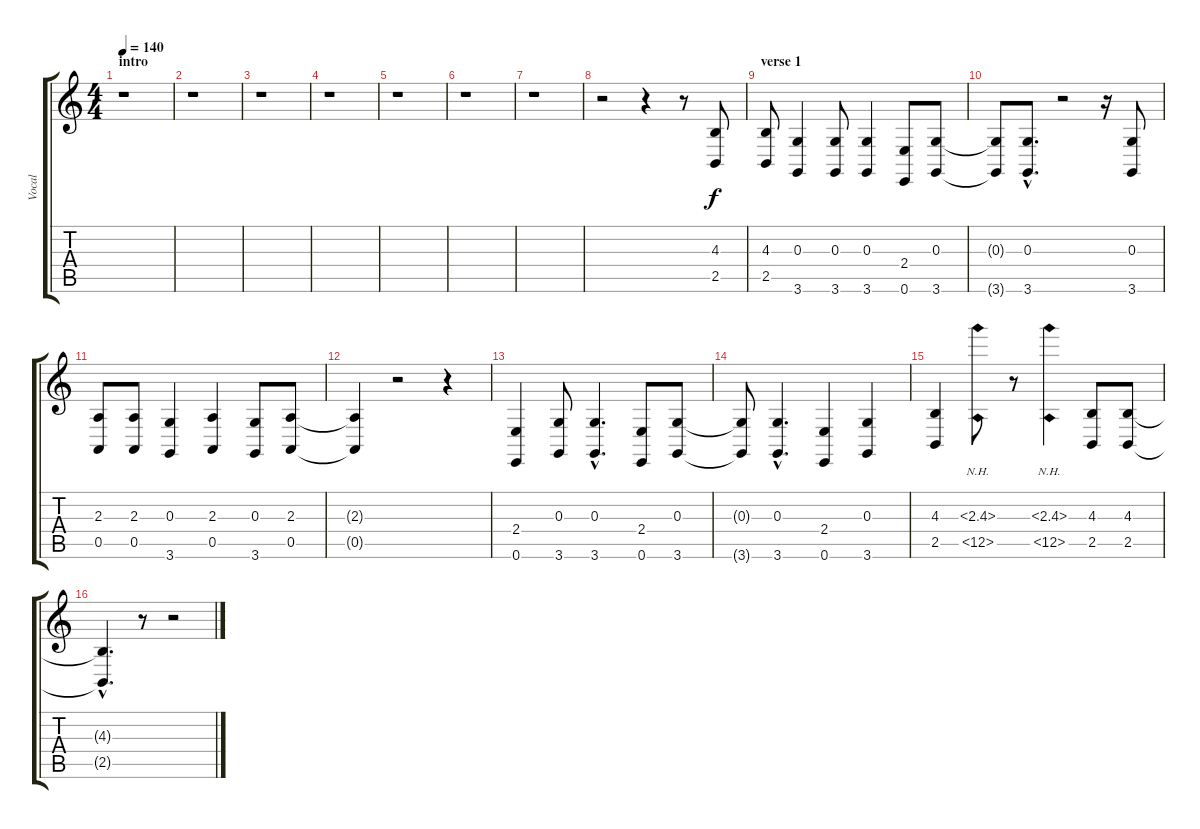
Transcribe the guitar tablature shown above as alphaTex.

\track ("Vocal" "Vocal") {instrument synthbrass1}
\staff {score tabs}
\tuning (E4 B3 G3 D3 A2 E2) {hide}
\ts (4 4)
\section ("" "intro")
\tempo 140
\clef g2
\ks c
r.1{dy f instrument synthbrass1} |
r.1 |
r.1 |
r.1 |
r.1 |
r.1 |
r.1 |
r.2 r.4 r.8 (4.3 2.5).8 |
\section ("" "verse 1")
(4.3 2.5).8 (0.3 3.6).4 (0.3 3.6).8 (0.3 3.6).4 (2.4 0.6).8 (0.3 3.6).8 |
(0.3{t} 3.6{t}).8 (0.3{hac} 3.6{hac}).8{d} r.2 r.16 (0.3 3.6).8 |
(2.3 0.5).8 (2.3 0.5).8 (0.3 3.6).4 (2.3 0.5).4 (0.3 3.6).8 (2.3 0.5).8 |
(2.3{t} 0.5{t}).4 r.2 r.4 |
(2.4 0.6).4 (0.3 3.6).8 (0.3{hac} 3.6{hac}).4{d} (2.4 0.6).8 (0.3 3.6).8 |
(0.3{t} 3.6{t}).8 (0.3{hac} 3.6{hac}).4{d} (2.4 0.6).4 (0.3 3.6).4 |
(4.3 2.5).4 (2.3{nh} 0.5{nh}).8 r.8 (2.3{nh} 0.5{nh}).4 (4.3 2.5).8 (4.3 2.5).8 |
(4.3{hac t} 2.5{hac t}).4{d} r.8 r.2
